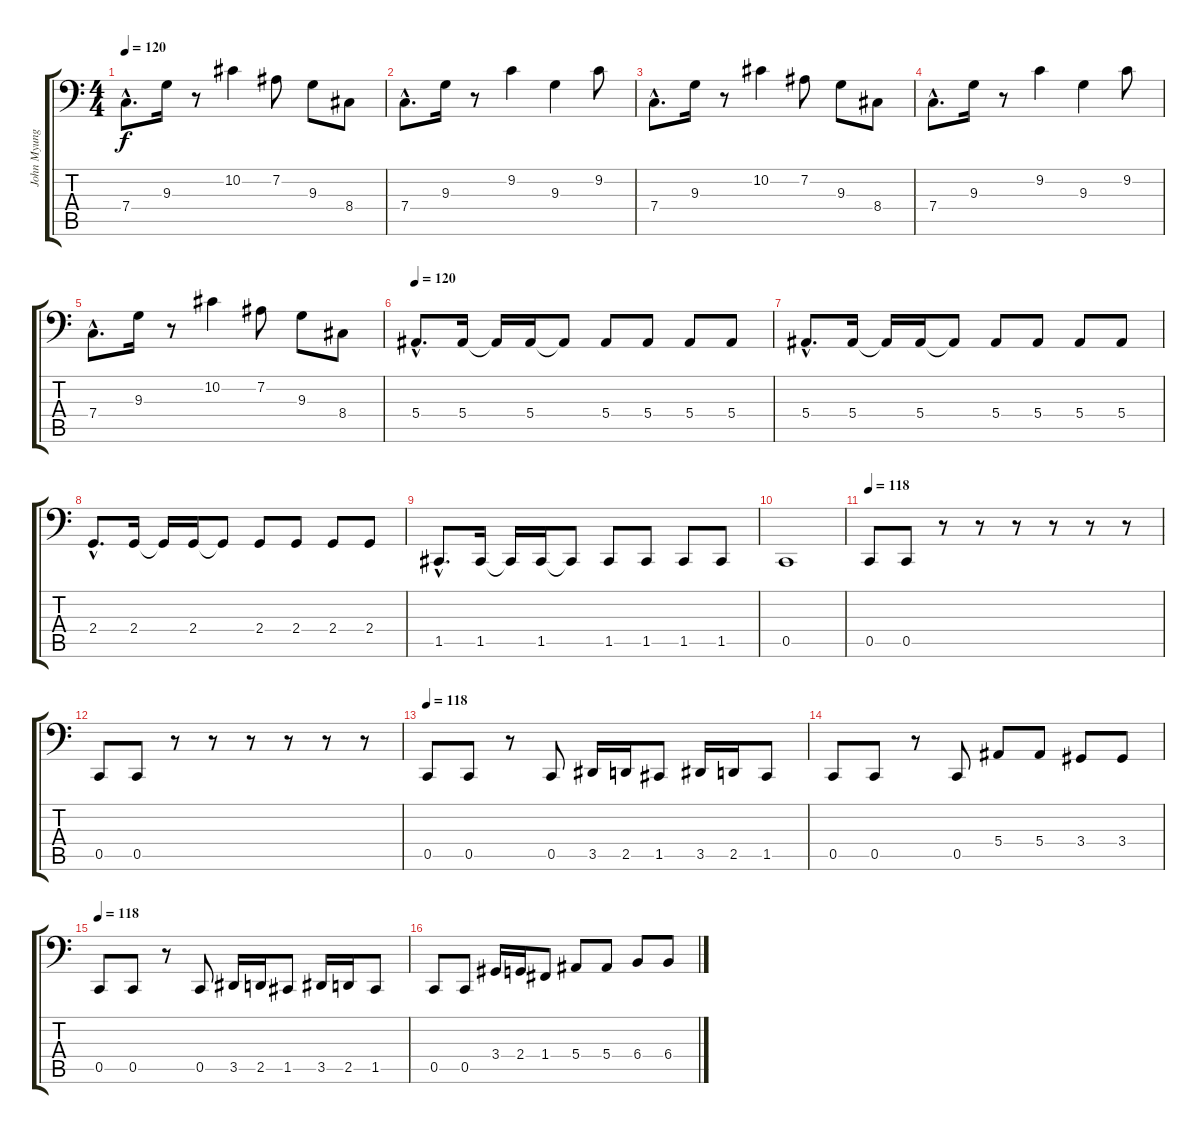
\track ("John Myung" "John Myung") {instrument electricbassfinger}
\staff {score tabs}
\tuning (Ab2 Eb2 Bb1 F1 C1 G0) {hide}
\ts (4 4)
\tempo 120
\clef f4
\ks c
7.4{hac}.8{d dy f} 9.3.16 r.8 10.2.4 7.2.8 9.3.8 8.4.8 |
7.4{hac}.8{d volume 13} 9.3.16 r.8 9.2.4 9.3.4 9.2.8 |
7.4{hac}.8{d} 9.3.16 r.8 10.2.4 7.2.8 9.3.8 8.4.8 |
7.4{hac}.8{d} 9.3.16 r.8 9.2.4 9.3.4 9.2.8 |
7.4{hac}.8{d} 9.3.16 r.8 10.2.4 7.2.8 9.3.8 8.4.8 |
\tempo 120
5.4{hac}.8{d} 5.4.16 5.4{t}.16 5.4.16 5.4{t}.8 5.4.8 5.4.8 5.4.8 5.4.8 |
5.4{hac}.8{d} 5.4.16 5.4{t}.16 5.4.16 5.4{t}.8 5.4.8 5.4.8 5.4.8 5.4.8 |
2.4{hac}.8{d} 2.4.16 2.4{t}.16 2.4.16 2.4{t}.8 2.4.8 2.4.8 2.4.8 2.4.8 |
1.5{hac}.8{d} 1.5.16 1.5{t}.16 1.5.16 1.5{t}.8 1.5.8 1.5.8 1.5.8 1.5.8 |
0.5.1 |
\tempo 118
0.5.8 0.5.8 r.8 r.8 r.8 r.8 r.8 r.8 |
0.5.8 0.5.8 r.8 r.8 r.8 r.8 r.8 r.8 |
\tempo 118
0.5.8 0.5.8 r.8 0.5.8 3.5.16 2.5.16 1.5.8 3.5.16 2.5.16 1.5.8 |
0.5.8 0.5.8 r.8 0.5.8 5.4.8 5.4.8 3.4.8 3.4.8 |
\tempo 118
0.5.8 0.5.8 r.8 0.5.8 3.5.16 2.5.16 1.5.8 3.5.16 2.5.16 1.5.8 |
0.5.8 0.5.8 3.4.16 2.4.16 1.4.8 5.4.8 5.4.8 6.4.8 6.4.8
